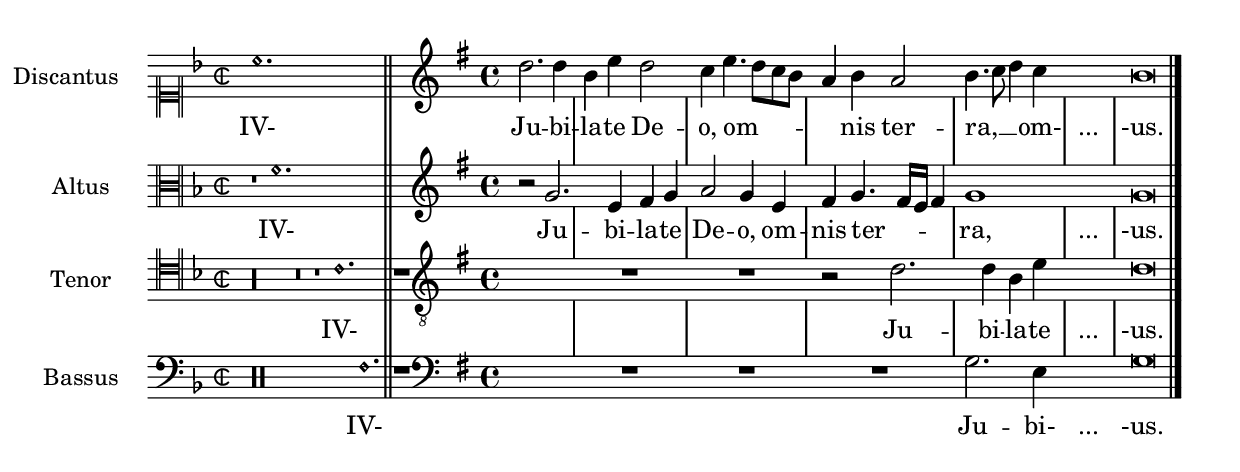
%% Do not edit this file; it is automatically
%% generated from LSR http://lsr.dsi.unimi.it
%% This file is in the public domain.
\version "2.13.20"

\header {
  lsrtags = "ancient-notation, template"

%% Translation of GIT committish: e0aa246e0ed1a86dc41a99ab79bff822d3320aa7
  texidoces = "
Al transcribir música mensural, es útil un «incipit» al compienzo
de la pieza para indicar la tonalidad y el tempo
originales. Aunque los músicos actuales están acostumbrados a las
barras de compás para reconocer con más facilidad los patrones
rítmicos, durante el período de la música mensural aún no se
habíen inventado las líneas divisorias; de hecho, la medida solía
cambiar a cada pocas notas. Como compromiso, a menudo las líneas
divisorias se imprimen entre los pentagramas en vez de hacerlo
encima de ellos.

"
  doctitlees = "Plantilla de notación de música antigua (transcripción moderna de música mensural)"


%% Translation of GIT committish: 0a868be38a775ecb1ef935b079000cebbc64de40
  texidocde = "
Bei der Transkription von Mensuralmusik ist es oft erwünscht, ein
Incipit an den Anfang des Stückes zu stellen, damit klar ist, wie
Tempo und Schlüssel in der Originalnotation gesetzt waren. Während
heutzutage Musiker an Taktlinien gewöhnt sind, um Rhythmen schneller
zu erkennen, wurden diese in der Mensuralmusik nicht verwendet.
Tatsächlich ändern sich die Rhythmen auch oft alle paar Noten. Als
ein Kompromiss werden die Notenlinien nicht auf dem System, sondern
zwischen den Systemen geschrieben.
"

doctitlede = "Vorlage für Alte Notation -- moderne Transkription von Mensuralmusik"


%% Translation of GIT committish: bdfe3dc8175a2d7e9ea0800b5b04cfb68fe58a7a
  texidocfr = "
Lorsque l'on transcrit de la musique mensurale, un @emph{incipit} permet
d'indiquer la tonalité et le tempo d'origine.  Si les musiciens sont de
nos jours habitués aux barres de mesures qui présentent la structure
rythmique d'une œuvre, elles n'étaient pas en vigueur à l'époque où ces
pièces ont été composées, d'autant plus que la @qq{métrique} pouvait
changer au fil des notes.  Un compromis consiste à imprimer des barres
entre les portées plutôt que sur chacune d'elles.

"
  doctitlefr = "Exemples de notation ancienne -- transcription moderne de musique mensurale"

  texidoc = "
When transcribing mensural music, an incipit at the beginning of the
piece is useful to indicate the original key and tempo. While today
musicians are used to bar lines in order to faster recognize rhythmic
patterns, bar lines were not yet invented during the period of mensural
music; in fact, the meter often changed after every few notes. As a
compromise, bar lines are often printed between the staves rather than
on the staves.

"
  doctitle = "Ancient notation template -- modern transcription of mensural music"
} % begin verbatim

global = {
  \set Score.skipBars = ##t

  % incipit
  \once \override Score.SystemStartBracket #'transparent = ##t
  \override Score.SpacingSpanner #'spacing-increment = #1.0 % tight spacing
  \key f \major
  \time 2/2
  \once \override Staff.TimeSignature #'style = #'neomensural
  \override Voice.NoteHead #'style = #'neomensural
  \override Voice.Rest #'style = #'neomensural
  \set Staff.printKeyCancellation = ##f
  \cadenzaOn % turn off bar lines
  \skip 1*10
  \once \override Staff.BarLine #'transparent = ##f
  \bar "||"
  \skip 1*1 % need this extra \skip such that clef change comes
            % after bar line
  \bar ""

  % main
  \revert Score.SpacingSpanner #'spacing-increment % CHECK: no effect?
  \cadenzaOff % turn bar lines on again
  \once \override Staff.Clef #'full-size-change = ##t
  \set Staff.forceClef = ##t
  \key g \major
  \time 4/4
  \override Voice.NoteHead #'style = #'default
  \override Voice.Rest #'style = #'default

  % FIXME: setting printKeyCancellation back to #t must not
  % occur in the first bar after the incipit.  Dto. for forceClef.
  % Therefore, we need an extra \skip.
  \skip 1*1
  \set Staff.printKeyCancellation = ##t
  \set Staff.forceClef = ##f

  \skip 1*7 % the actual music

  % let finis bar go through all staves
  \override Staff.BarLine #'transparent = ##f

  % finis bar
  \bar "|."
}

discantusNotes = {
  \transpose c' c'' {
    \set Staff.instrumentName = #"Discantus  "

    % incipit
    \clef "neomensural-c1"
    c'1. s2   % two bars
    \skip 1*8 % eight bars
    \skip 1*1 % one bar

    % main
    \clef "treble"
    d'2. d'4 |
    b e' d'2 |
    c'4 e'4.( d'8 c' b |
    a4) b a2 |
    b4.( c'8 d'4) c'4 |
    \once \override NoteHead #'transparent = ##t c'1 |
    b\breve |
  }
}

discantusLyrics = \lyricmode {
  % incipit
  IV-

  % main
  Ju -- bi -- |
  la -- te De -- |
  o, om --
  nis ter -- |
  ra, __ om- |
  "..." |
  -us. |
}

altusNotes = {
  \transpose c' c'' {
    \set Staff.instrumentName = #"Altus  "

    % incipit
    \clef "neomensural-c3"
    r1        % one bar
    f1. s2    % two bars
    \skip 1*7 % seven bars
    \skip 1*1 % one bar

    % main
    \clef "treble"
    r2 g2. e4 fis g | % two bars
    a2 g4 e |
    fis g4.( fis16 e fis4) |
    g1 |
    \once \override NoteHead #'transparent = ##t g1 |
    g\breve |
  }
}

altusLyrics = \lyricmode {
  % incipit
  IV-

  % main
  Ju -- bi -- la -- te | % two bars
  De -- o, om -- |
  nis ter -- ra, |
  "..." |
  -us. |
}

tenorNotes = {
  \transpose c' c' {
    \set Staff.instrumentName = #"Tenor  "

    % incipit
    \clef "neomensural-c4"
    r\longa   % four bars
    r\breve   % two bars
    r1        % one bar
    c'1. s2   % two bars
    \skip 1*1 % one bar
    \skip 1*1 % one bar

    % main
    \clef "treble_8"
    R1 |
    R1 |
    R1 |
    r2 d'2. d'4 b e' | % two bars
    \once \override NoteHead #'transparent = ##t e'1 |
    d'\breve |
  }
}

tenorLyrics = \lyricmode {
  % incipit
  IV-

  % main
  Ju -- bi -- la -- te | % two bars
  "..." |
  -us. |
}

bassusNotes = {
  \transpose c' c' {
    \set Staff.instrumentName = #"Bassus  "

    % incipit
    \clef "bass"
    r\maxima  % eight bars
    f1. s2    % two bars
    \skip 1*1 % one bar

    % main
    \clef "bass"
    R1 |
    R1 |
    R1 |
    R1 |
    g2. e4 |
    \once \override NoteHead #'transparent = ##t e1 |
    g\breve |
  }
}

bassusLyrics = \lyricmode {
  % incipit
  IV-

  % main
  Ju -- bi- |
  "..." |
  -us. |
}

\score {
  \new StaffGroup = choirStaff <<
    \new Voice =
      "discantusNotes" << \global \discantusNotes >>
    \new Lyrics =
      "discantusLyrics" \lyricsto discantusNotes { \discantusLyrics }
    \new Voice =
      "altusNotes" << \global \altusNotes >>
    \new Lyrics =
      "altusLyrics" \lyricsto altusNotes { \altusLyrics }
    \new Voice =
      "tenorNotes" << \global \tenorNotes >>
    \new Lyrics =
      "tenorLyrics" \lyricsto tenorNotes { \tenorLyrics }
    \new Voice =
      "bassusNotes" << \global \bassusNotes >>
    \new Lyrics =
      "bassusLyrics" \lyricsto bassusNotes { \bassusLyrics }
  >>
  \layout {
    \context {
      \Score

      % no bars in staves
      \override BarLine #'transparent = ##t

      % incipit should not start with a start delimiter
      \remove "System_start_delimiter_engraver"
    }
    \context {
      \Voice

      % no slurs
      \override Slur #'transparent = ##t

      % Comment in the below "\remove" command to allow line
      % breaking also at those barlines where a note overlaps
      % into the next bar.  The command is commented out in this
      % short example score, but especially for large scores, you
      % will typically yield better line breaking and thus improve
      % overall spacing if you comment in the following command.
      %\remove "Forbid_line_break_engraver"
    }
  }
}




